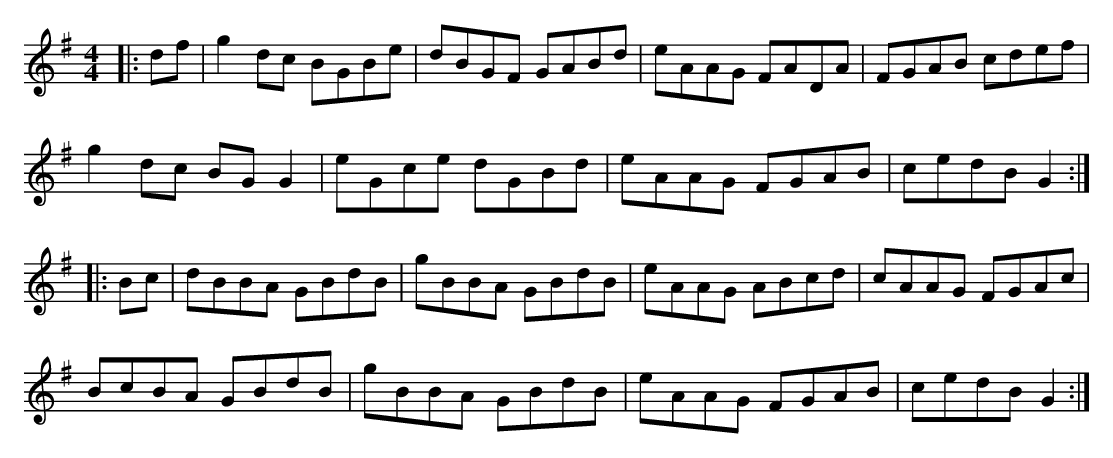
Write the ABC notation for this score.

X:1
M:4/4
K:G
|:df|g2dc BGBe|dBGF GABd|eAAG FADA|FGAB cdef|
g2dc BGG2|eGce dGBd|eAAG FGAB|cedB G2:|
|:Bc|dBBA GBdB|gBBA GBdB|eAAG ABcd|cAAG FGAc|
BcBA GBdB|gBBA GBdB|eAAG FGAB|cedB G2:|
